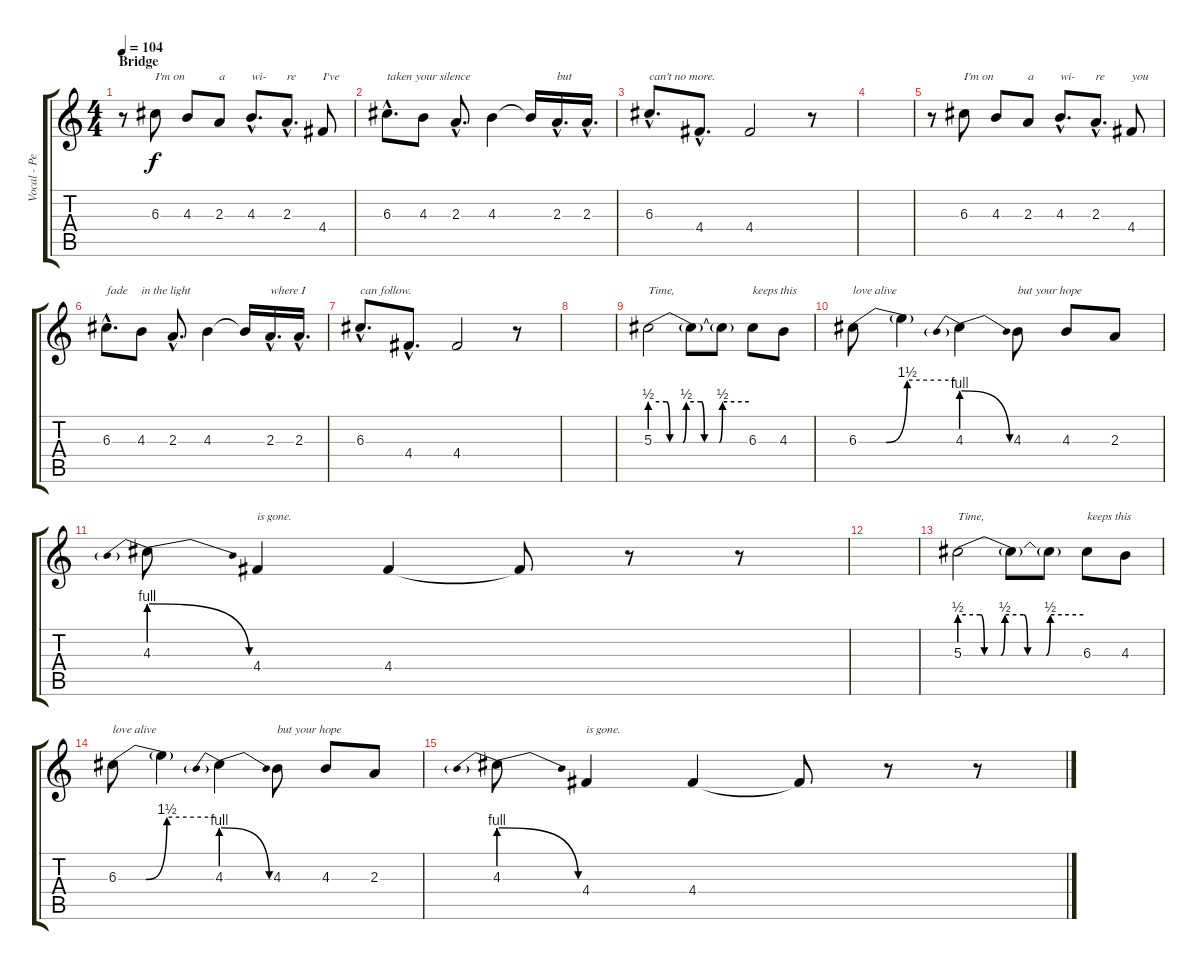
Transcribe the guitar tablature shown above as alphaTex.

\track ("Vocal - Peter Hayes" "Vocal - Pe") {instrument overdrivenguitar}
\staff {score tabs}
\tuning (E4 B3 G3 D3 A2 E2) {hide}
\ts (4 4)
\section ("" "Bridge")
\tempo 104
\clef g2
\ks c
r.8{dy f} 6.3.8{txt "I'm on "} 4.3.8 2.3.8{txt "a"} 4.3{hac}.8{d txt "wi-"} 2.3{hac}.8{d txt "re"} 4.4.8{txt "I've"} |
6.3{hac}.8{d txt "taken your silence"} 4.3.8 2.3{hac}.8{d} 4.3.4 4.3{t}.16 2.3{hac}.16{d txt "but"} 2.3{hac}.16{d} |
6.3{hac}.8{d txt "can't no more."} 4.4{hac}.8{d} 4.4.2 r.8 |
|
r.8 6.3.8{txt "I'm on"} 4.3.8 2.3.8{txt "a"} 4.3{hac}.8{d txt "wi-"} 2.3{hac}.8{d txt "re"} 4.4.8{txt "you"} |
6.3{hac}.8{d txt "fade"} 4.3.8{txt "in the light"} 2.3{hac}.8{d} 4.3.4 4.3{t}.16 2.3{hac}.16{d txt "where I"} 2.3{hac}.16{d} |
6.3{hac}.8{d txt "can follow."} 4.4{hac}.8{d} 4.4.2 r.8 |
|
5.3{be (custom 0 2 10 2 12 0 20 0 22 2 31 2 33 0 42 0 44 2 60 2)}.2{txt "Time,"} 5.3{t}.8 5.3{t}.8 6.3.8{txt "keeps this"} 4.3.8 |
6.3{be (custom 0 0 17 0 30 6 60 6)}.8{txt "love alive"} 6.3{t}.4 4.3{be (prebendrelease 0 4 60 0)}.4 4.3.8{txt "but your hope"} 4.3.8 2.3.8 |
4.3{be (prebendrelease 0 4 60 0)}.8 4.4.4{txt "is gone."} 4.4.4 4.4{t}.8 r.8 r.8 |
|
5.3{be (custom 0 2 10 2 12 0 20 0 22 2 31 2 33 0 42 0 44 2 60 2)}.2{txt "Time,"} 5.3{t}.8 5.3{t}.8 6.3.8{txt "keeps this"} 4.3.8 |
6.3{be (custom 0 0 17 0 30 6 60 6)}.8{txt "love alive"} 6.3{t}.4 4.3{be (prebendrelease 0 4 60 0)}.4 4.3.8{txt "but your hope"} 4.3.8 2.3.8 |
4.3{be (prebendrelease 0 4 60 0)}.8 4.4.4{txt "is gone."} 4.4.4 4.4{t}.8 r.8 r.8
